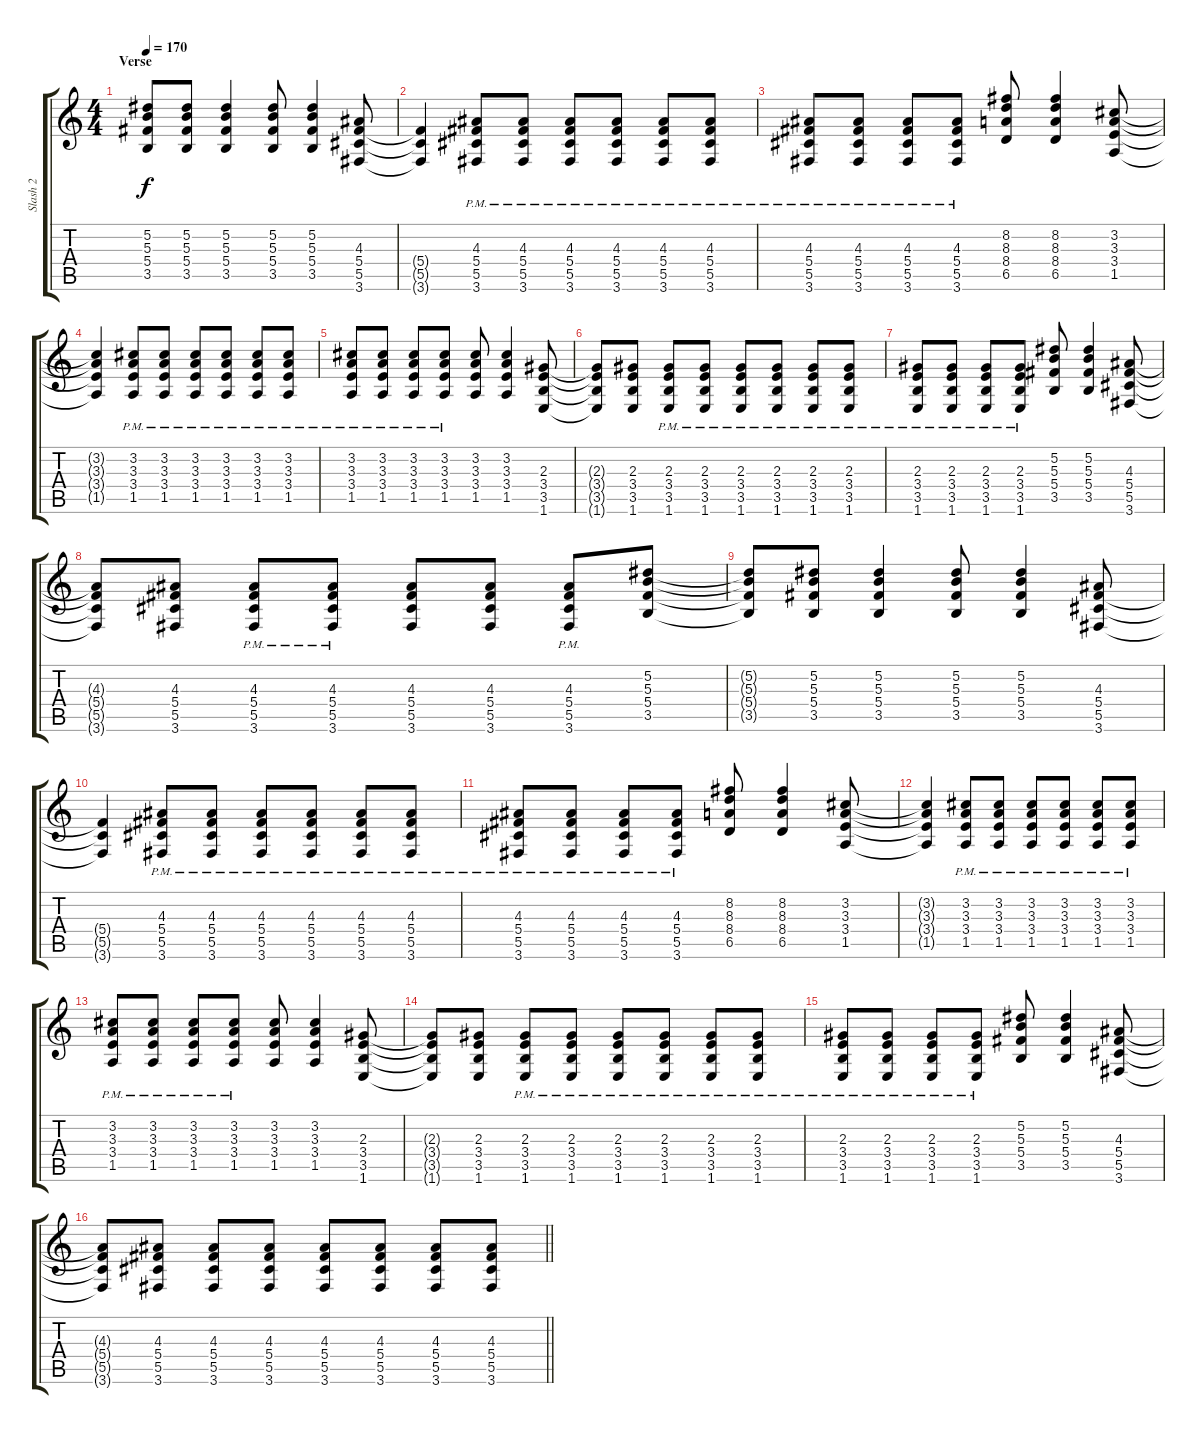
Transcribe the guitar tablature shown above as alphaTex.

\track ("Slash 2" "Slash 2") {instrument distortionguitar}
\staff {score tabs}
\tuning (Eb4 Bb3 Gb3 Db3 Ab2 Eb2) {hide}
\ts (4 4)
\section ("" "Verse")
\tempo 170
\clef g2
\ks c
(5.2{t} 5.3{t} 5.4{t} 3.5{t}).8{dy f} (5.2 5.3 5.4 3.5).8 (5.2 5.3 5.4 3.5).4 (5.2 5.3 5.4 3.5).8 (5.2 5.3 5.4 3.5).4 (4.3 5.4 5.5 3.6).8{volume 13} |
(5.4{t} 5.5{t} 3.6{t}).4 (4.3{pm} 5.4{pm} 5.5{pm} 3.6{pm}).8 (4.3{pm} 5.4{pm} 5.5{pm} 3.6{pm}).8 (4.3{pm} 5.4{pm} 5.5{pm} 3.6{pm}).8 (4.3{pm} 5.4{pm} 5.5{pm} 3.6{pm}).8 (4.3{pm} 5.4{pm} 5.5{pm} 3.6{pm}).8 (4.3{pm} 5.4{pm} 5.5{pm} 3.6{pm}).8 |
(4.3{pm} 5.4{pm} 5.5{pm} 3.6{pm}).8 (4.3{pm} 5.4{pm} 5.5{pm} 3.6{pm}).8 (4.3{pm} 5.4{pm} 5.5{pm} 3.6{pm}).8 (4.3{pm} 5.4{pm} 5.5{pm} 3.6{pm}).8 (8.2 8.3 8.4 6.5).8 (8.2 8.3 8.4 6.5).4 (3.2 3.3 3.4 1.5).8 |
(3.2{t} 3.3{t} 3.4{t} 1.5{t}).4 (3.2{pm} 3.3{pm} 3.4{pm} 1.5{pm}).8 (3.2{pm} 3.3{pm} 3.4{pm} 1.5{pm}).8 (3.2{pm} 3.3{pm} 3.4{pm} 1.5{pm}).8 (3.2{pm} 3.3{pm} 3.4{pm} 1.5{pm}).8 (3.2{pm} 3.3{pm} 3.4{pm} 1.5{pm}).8 (3.2{pm} 3.3{pm} 3.4{pm} 1.5{pm}).8 |
(3.2{pm} 3.3{pm} 3.4{pm} 1.5{pm}).8 (3.2{pm} 3.3{pm} 3.4{pm} 1.5{pm}).8 (3.2{pm} 3.3{pm} 3.4{pm} 1.5{pm}).8 (3.2{pm} 3.3{pm} 3.4{pm} 1.5{pm}).8 (3.2 3.3 3.4 1.5).8 (3.2 3.3 3.4 1.5).4 (2.3 3.4 3.5 1.6).8 |
(2.3{t} 3.4{t} 3.5{t} 1.6{t}).8 (2.3 3.4 3.5 1.6).8 (2.3{pm} 3.4{pm} 3.5{pm} 1.6{pm}).8 (2.3{pm} 3.4{pm} 3.5{pm} 1.6{pm}).8 (2.3{pm} 3.4{pm} 3.5{pm} 1.6{pm}).8 (2.3{pm} 3.4{pm} 3.5{pm} 1.6{pm}).8 (2.3{pm} 3.4{pm} 3.5{pm} 1.6{pm}).8 (2.3{pm} 3.4{pm} 3.5{pm} 1.6{pm}).8 |
(2.3{pm} 3.4{pm} 3.5{pm} 1.6{pm}).8 (2.3{pm} 3.4{pm} 3.5{pm} 1.6{pm}).8 (2.3{pm} 3.4{pm} 3.5{pm} 1.6{pm}).8 (2.3{pm} 3.4{pm} 3.5{pm} 1.6{pm}).8 (5.2 5.3 5.4 3.5).8 (5.2 5.3 5.4 3.5).4 (4.3 5.4 5.5 3.6).8 |
(4.3{t} 5.4{t} 5.5{t} 3.6{t}).8 (4.3 5.4 5.5 3.6).8 (4.3{pm} 5.4{pm} 5.5{pm} 3.6{pm}).8 (4.3{pm} 5.4{pm} 5.5{pm} 3.6{pm}).8 (4.3 5.4 5.5 3.6).8 (4.3 5.4 5.5 3.6).8 (4.3{pm} 5.4{pm} 5.5{pm} 3.6{pm}).8 (5.2 5.3 5.4 3.5).8 |
(5.2{t} 5.3{t} 5.4{t} 3.5{t}).8 (5.2 5.3 5.4 3.5).8 (5.2 5.3 5.4 3.5).4 (5.2 5.3 5.4 3.5).8 (5.2 5.3 5.4 3.5).4 (4.3 5.4 5.5 3.6).8 |
(5.4{t} 5.5{t} 3.6{t}).4 (4.3{pm} 5.4{pm} 5.5{pm} 3.6{pm}).8 (4.3{pm} 5.4{pm} 5.5{pm} 3.6{pm}).8 (4.3{pm} 5.4{pm} 5.5{pm} 3.6{pm}).8 (4.3{pm} 5.4{pm} 5.5{pm} 3.6{pm}).8 (4.3{pm} 5.4{pm} 5.5{pm} 3.6{pm}).8 (4.3{pm} 5.4{pm} 5.5{pm} 3.6{pm}).8 |
(4.3{pm} 5.4{pm} 5.5{pm} 3.6{pm}).8 (4.3{pm} 5.4{pm} 5.5{pm} 3.6{pm}).8 (4.3{pm} 5.4{pm} 5.5{pm} 3.6{pm}).8 (4.3{pm} 5.4{pm} 5.5{pm} 3.6{pm}).8 (8.2 8.3 8.4 6.5).8 (8.2 8.3 8.4 6.5).4 (3.2 3.3 3.4 1.5).8 |
(3.2{t} 3.3{t} 3.4{t} 1.5{t}).4 (3.2{pm} 3.3{pm} 3.4{pm} 1.5{pm}).8 (3.2{pm} 3.3{pm} 3.4{pm} 1.5{pm}).8 (3.2{pm} 3.3{pm} 3.4{pm} 1.5{pm}).8 (3.2{pm} 3.3{pm} 3.4{pm} 1.5{pm}).8 (3.2{pm} 3.3{pm} 3.4{pm} 1.5{pm}).8 (3.2{pm} 3.3{pm} 3.4{pm} 1.5{pm}).8 |
(3.2{pm} 3.3{pm} 3.4{pm} 1.5{pm}).8 (3.2{pm} 3.3{pm} 3.4{pm} 1.5{pm}).8 (3.2{pm} 3.3{pm} 3.4{pm} 1.5{pm}).8 (3.2{pm} 3.3{pm} 3.4{pm} 1.5{pm}).8 (3.2 3.3 3.4 1.5).8 (3.2 3.3 3.4 1.5).4 (2.3 3.4 3.5 1.6).8 |
(2.3{t} 3.4{t} 3.5{t} 1.6{t}).8 (2.3 3.4 3.5 1.6).8 (2.3{pm} 3.4{pm} 3.5{pm} 1.6{pm}).8 (2.3{pm} 3.4{pm} 3.5{pm} 1.6{pm}).8 (2.3{pm} 3.4{pm} 3.5{pm} 1.6{pm}).8 (2.3{pm} 3.4{pm} 3.5{pm} 1.6{pm}).8 (2.3{pm} 3.4{pm} 3.5{pm} 1.6{pm}).8 (2.3{pm} 3.4{pm} 3.5{pm} 1.6{pm}).8 |
(2.3{pm} 3.4{pm} 3.5{pm} 1.6{pm}).8 (2.3{pm} 3.4{pm} 3.5{pm} 1.6{pm}).8 (2.3{pm} 3.4{pm} 3.5{pm} 1.6{pm}).8 (2.3{pm} 3.4{pm} 3.5{pm} 1.6{pm}).8 (5.2 5.3 5.4 3.5).8 (5.2 5.3 5.4 3.5).4 (4.3 5.4 5.5 3.6).8 |
\barLineRight lightlight
(4.3{t} 5.4{t} 5.5{t} 3.6{t}).8 (4.3 5.4 5.5 3.6).8 (4.3 5.4 5.5 3.6).8 (4.3 5.4 5.5 3.6).8 (4.3 5.4 5.5 3.6).8 (4.3 5.4 5.5 3.6).8 (4.3 5.4 5.5 3.6).8 (4.3 5.4 5.5 3.6).8
